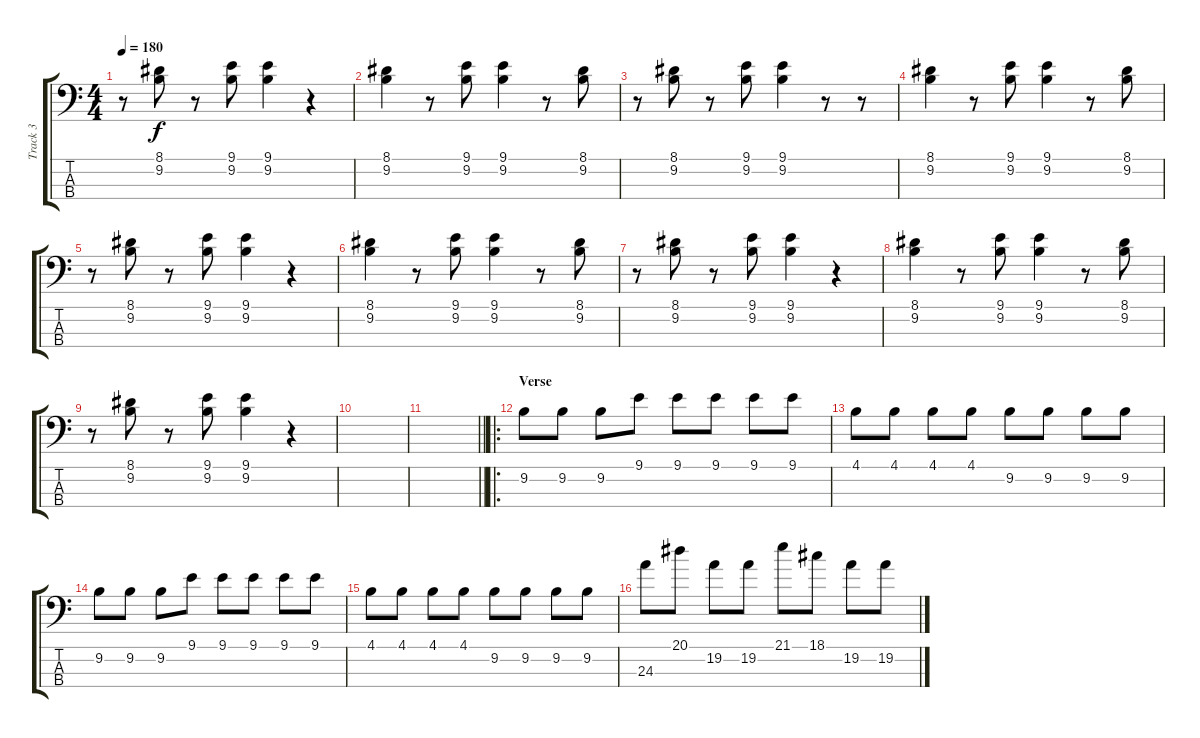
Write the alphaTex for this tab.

\track ("Track 3" "Track 3") {instrument slapbass1}
\staff {score tabs}
\tuning (G2 D2 A1 E1) {hide}
\ts (4 4)
\tempo 180
\clef f4
\ks c
r.8{dy f} (8.1 9.2).8 r.8 (9.1 9.2).8 (9.1 9.2).4 r.4 |
(8.1 9.2).4 r.8 (9.1 9.2).8 (9.1 9.2).4 r.8 (8.1 9.2).8 |
r.8 (8.1 9.2).8 r.8 (9.1 9.2).8 (9.1 9.2).4 r.8 r.8 |
(8.1 9.2).4 r.8 (9.1 9.2).8 (9.1 9.2).4 r.8 (8.1 9.2).8 |
r.8 (8.1 9.2).8 r.8 (9.1 9.2).8 (9.1 9.2).4 r.4 |
(8.1 9.2).4 r.8 (9.1 9.2).8 (9.1 9.2).4 r.8 (8.1 9.2).8 |
r.8 (8.1 9.2).8 r.8 (9.1 9.2).8 (9.1 9.2).4 r.4 |
(8.1 9.2).4 r.8 (9.1 9.2).8 (9.1 9.2).4 r.8 (8.1 9.2).8 |
r.8 (8.1 9.2).8 r.8 (9.1 9.2).8 (9.1 9.2).4 r.4 |
|
\barLineRight lightlight
|
\ro
\section ("" "Verse")
9.2.8 9.2.8 9.2.8 9.1.8 9.1.8 9.1.8 9.1.8 9.1.8 |
4.1.8 4.1.8 4.1.8 4.1.8 9.2.8 9.2.8 9.2.8 9.2.8 |
9.2.8 9.2.8 9.2.8 9.1.8 9.1.8 9.1.8 9.1.8 9.1.8 |
4.1.8 4.1.8 4.1.8 4.1.8 9.2.8 9.2.8 9.2.8 9.2.8 |
24.3.8 20.1.8 19.2.8 19.2.8 21.1.8 18.1.8 19.2.8 19.2.8
